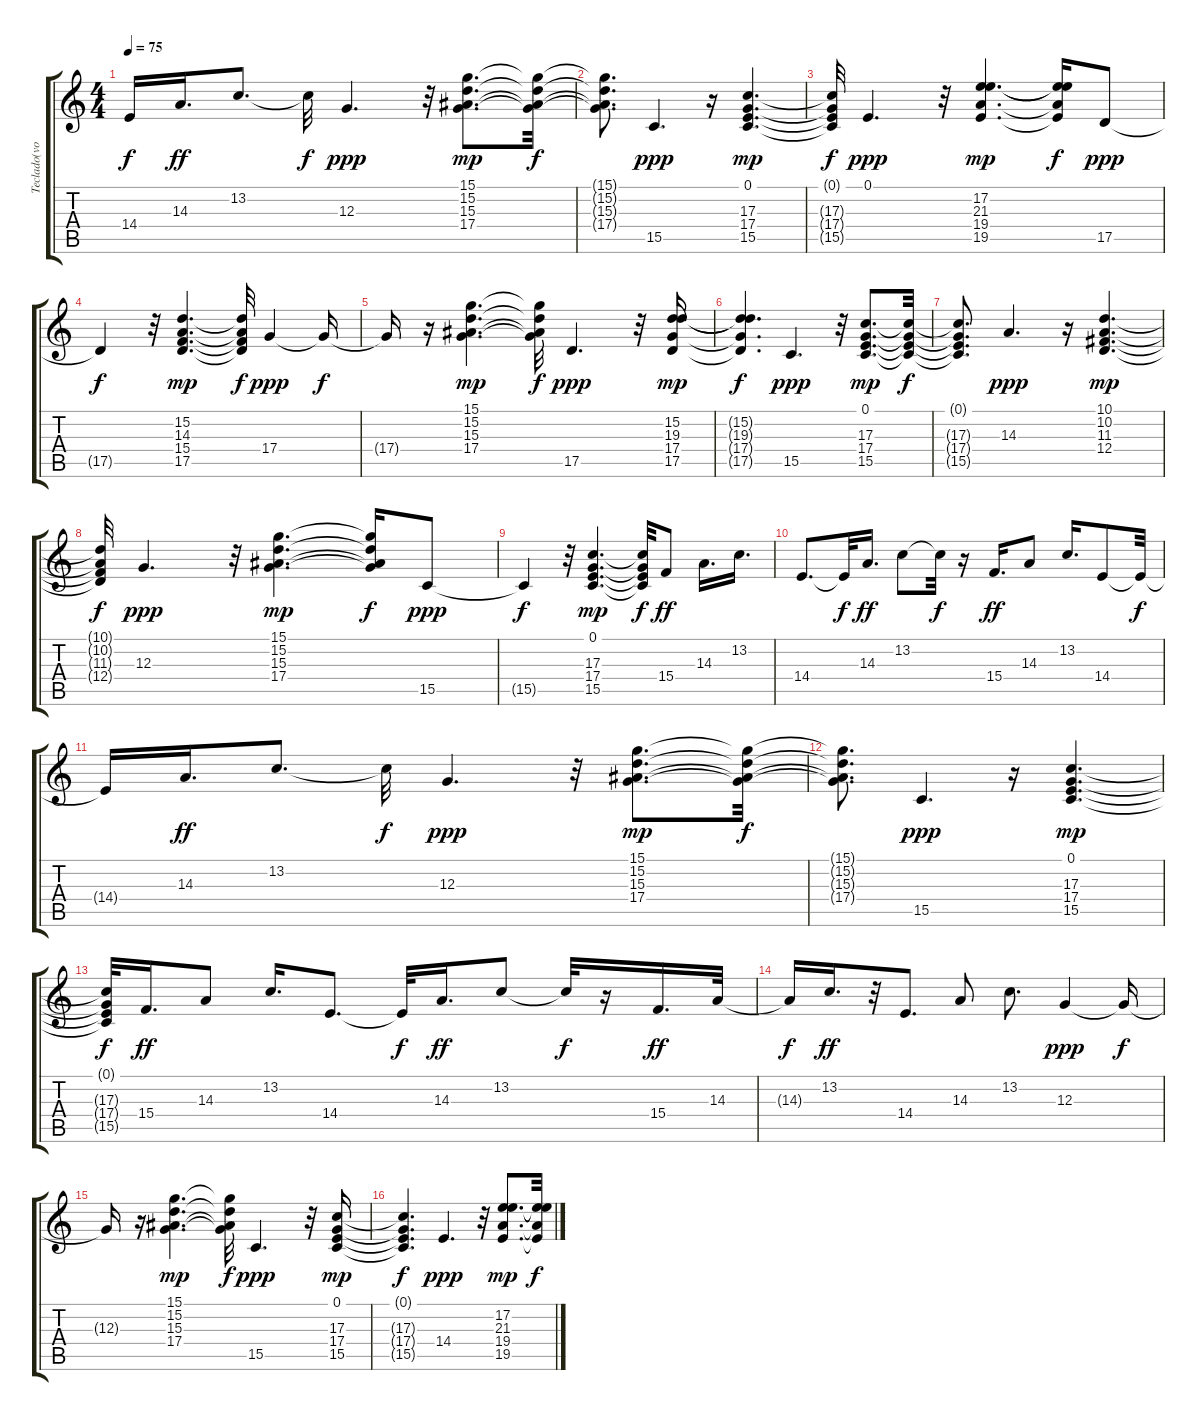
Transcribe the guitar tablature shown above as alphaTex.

\track ("Teclado(voz)" "Teclado(vo") {instrument celesta}
\staff {score tabs}
\tuning (E4 B3 G3 D3 A2 E2) {hide}
\ts (4 4)
\tempo 75
\clef g2
\ks c
14.4{t}.16{dy f} 14.3.16{d dy ff} 13.2.8{d} 13.2{t}.32{dy f} 12.3.4{d dy ppp volume 12 instrument synthstrings1} r.32 (15.1 15.2 15.3 17.4).8{d dy mp} (15.1{t} 15.2{t} 15.3{t} 17.4{t}).32{dy f} |
(15.1{t} 15.2{t} 15.3{t} 17.4{t}).8{d} 15.5.4{d dy ppp} r.16 (0.1 17.3 17.4 15.5).4{d dy mp} |
(0.1{t} 17.3{t} 17.4{t} 15.5{t}).32{dy f} 0.1.4{d dy ppp} r.32 (17.2 21.3 19.4 19.5).4{d dy mp} (17.2{t} 21.3{t} 19.4{t} 19.5{t}).16{dy f} 17.5.8{dy ppp} |
17.5{t}.4{dy f} r.32 (15.2 14.3 15.4 17.5).4{d dy mp} (15.2{t} 14.3{t} 15.4{t} 17.5{t}).32{dy f} 17.4.4{dy ppp} 17.4{t}.16{dy f} |
17.4{t}.16 r.16 (15.1 15.2 15.3 17.4).4{d dy mp} (15.1{t} 15.2{t} 15.3{t} 17.4{t}).32{dy f} 17.5.4{d dy ppp} r.32 (15.2 19.3 17.4 17.5).16{dy mp} |
(15.2{t} 19.3{t} 17.4{t} 17.5{t}).4{d dy f} 15.5.4{d dy ppp} r.32 (0.1 17.3 17.4 15.5).8{d dy mp} (0.1{t} 17.3{t} 17.4{t} 15.5{t}).32{dy f} |
(0.1{t} 17.3{t} 17.4{t} 15.5{t}).8{d} 14.3.4{d dy ppp} r.16 (10.1 10.2 11.3 12.4).4{d dy mp} |
(10.1{t} 10.2{t} 11.3{t} 12.4{t}).32{dy f} 12.3.4{d dy ppp} r.32 (15.1 15.2 15.3 17.4).4{d dy mp} (15.1{t} 15.2{t} 15.3{t} 17.4{t}).16{dy f} 15.5.8{dy ppp} |
15.5{t}.4{dy f} r.32 (0.1 17.3 17.4 15.5).4{d dy mp} (0.1{t} 17.3{t} 17.4{t} 15.5{t}).32{dy f} 15.4.8{dy ff volume 12 instrument celesta} 14.3.16{d} 13.2.16{d} |
14.4.8{d} 14.4{t}.32{dy f} 14.3.16{d dy ff} 13.2.8 13.2{t}.32{dy f} r.16 15.4.16{d dy ff} 14.3.8 13.2.16{d} 14.4.8 14.4{t}.32{dy f} |
14.4{t}.16 14.3.16{d dy ff} 13.2.8{d} 13.2{t}.32{dy f} 12.3.4{d dy ppp volume 12 instrument synthstrings1} r.32 (15.1 15.2 15.3 17.4).8{d dy mp} (15.1{t} 15.2{t} 15.3{t} 17.4{t}).32{dy f} |
(15.1{t} 15.2{t} 15.3{t} 17.4{t}).8{d} 15.5.4{d dy ppp} r.16 (0.1 17.3 17.4 15.5).4{d dy mp} |
(0.1{t} 17.3{t} 17.4{t} 15.5{t}).32{dy f} 15.4.16{d dy ff volume 12 instrument celesta} 14.3.8 13.2.16{d} 14.4.8{d} 14.4{t}.32{dy f} 14.3.16{d dy ff} 13.2.8 13.2{t}.32{dy f} r.16 15.4.16{d dy ff} 14.3.32 |
14.3{t}.16{dy f} 13.2.16{d dy ff} r.32 14.4.8{d} 14.3.8 13.2.8{d} 12.3.4{dy ppp volume 12 instrument synthstrings1} 12.3{t}.16{dy f} |
12.3{t}.16 r.16 (15.1 15.2 15.3 17.4).4{d dy mp} (15.1{t} 15.2{t} 15.3{t} 17.4{t}).32{dy f} 15.5.4{d dy ppp} r.32 (0.1 17.3 17.4 15.5).16{dy mp} |
(0.1{t} 17.3{t} 17.4{t} 15.5{t}).4{d dy f} 14.4.4{d dy ppp} r.32 (17.2 21.3 19.4 19.5).8{d dy mp} (17.2{t} 21.3{t} 19.4{t} 19.5{t}).32{dy f}
